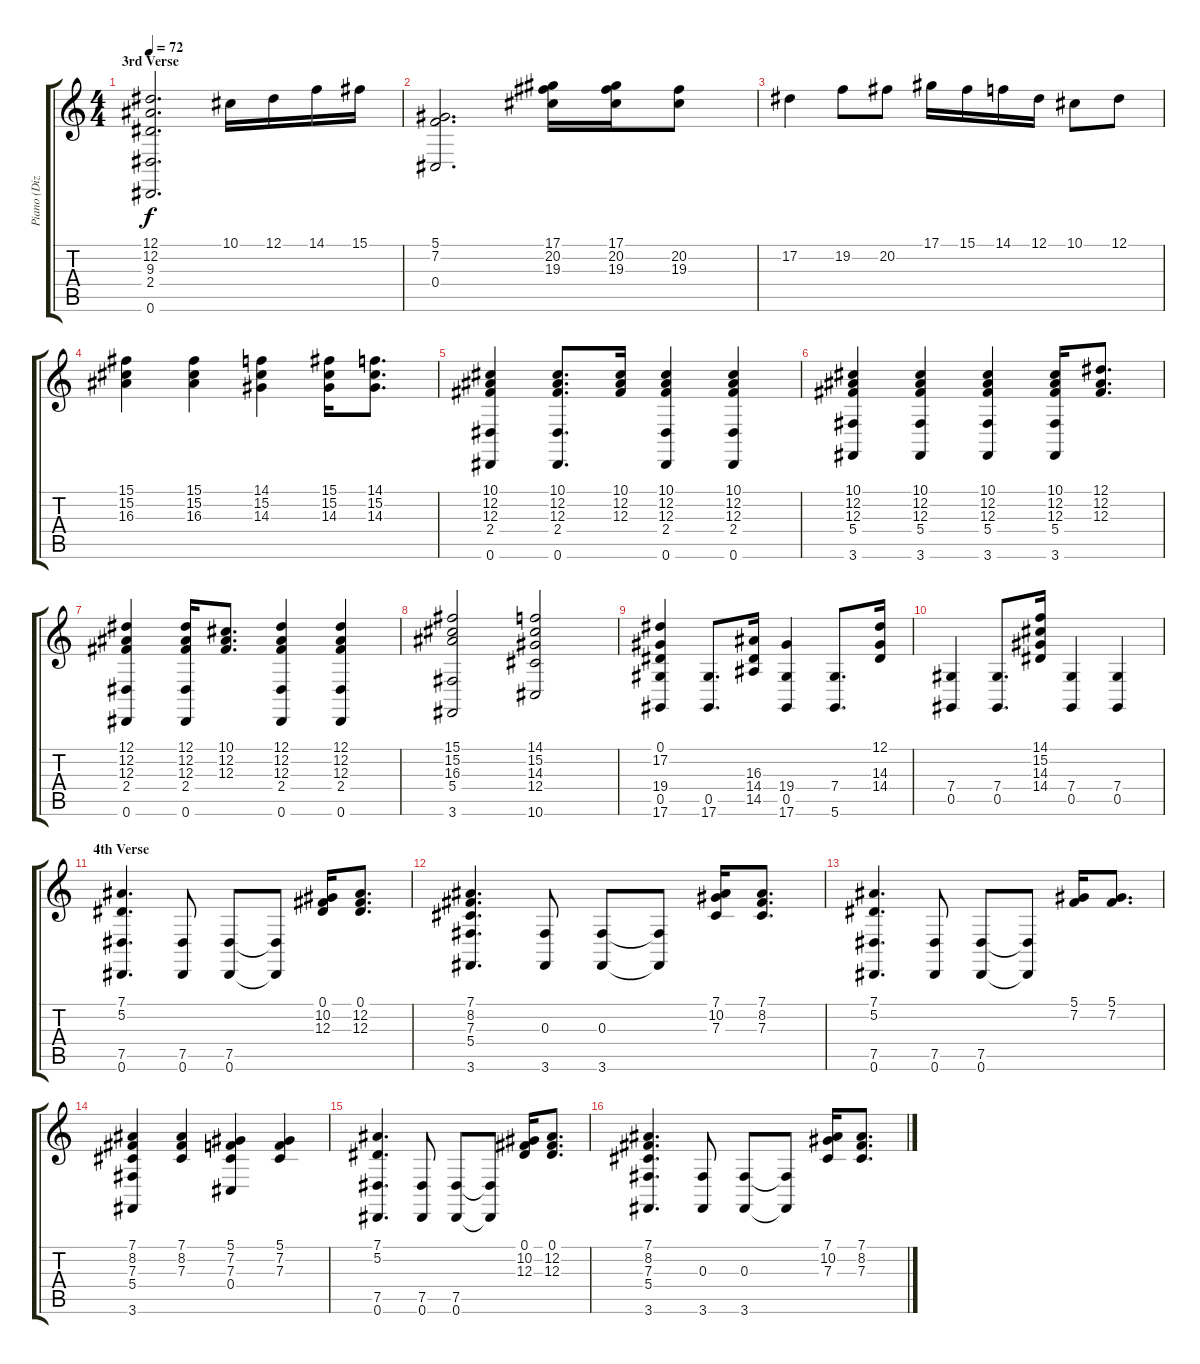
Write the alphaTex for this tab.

\track ("Piano (Dizzy)" "Piano (Diz") {instrument brightacousticpiano}
\staff {score tabs}
\tuning (Eb4 Bb3 Gb3 Db3 Ab2 Eb2) {hide}
\ts (4 4)
\section ("" "3rd Verse")
\tempo 72
\clef g2
\ks c
(12.1 12.2 9.3 2.4 0.6).2{d dy f} 10.1.16 12.1.16 14.1.16 15.1.16 |
(5.1 7.2 0.4).2{d} (17.1 20.2 19.3).16 (17.1 20.2 19.3).16 (20.2 19.3).8 |
17.2.4 19.2.8 20.2.8 17.1.16 15.1.16 14.1.16 12.1.16 10.1.8 12.1.8 |
(15.1 15.2 16.3).4 (15.1 15.2 16.3).4 (14.1 15.2 14.3).4 (15.1 15.2 14.3).16 (14.1 15.2 14.3).8{d} |
(10.1 12.2 12.3 2.4 0.6).4 (10.1 12.2 12.3 2.4 0.6).8{d} (10.1 12.2 12.3).16 (10.1 12.2 12.3 2.4 0.6).4 (10.1 12.2 12.3 2.4 0.6).4 |
(10.1 12.2 12.3 5.4 3.6).4 (10.1 12.2 12.3 5.4 3.6).4 (10.1 12.2 12.3 5.4 3.6).4 (10.1 12.2 12.3 5.4 3.6).16 (12.1 12.2 12.3).8{d} |
(12.1 12.2 12.3 2.4 0.6).4 (12.1 12.2 12.3 2.4 0.6).16 (10.1 12.2 12.3).8{d} (12.1 12.2 12.3 2.4 0.6).4 (12.1 12.2 12.3 2.4 0.6).4 |
(15.1 15.2 16.3 5.4 3.6).2 (14.1 15.2 14.3 12.4 10.6).2 |
(0.1 17.2 19.4 0.5 17.6).4 (0.5 17.6).8{d} (16.3 14.4 14.5).16 (19.4 0.5 17.6).4 (7.4 5.6).8{d} (12.1 14.3 14.4).16 |
(7.4 0.5).4 (7.4 0.5).8{d} (14.1 15.2 14.3 14.4).16 (7.4 0.5).4 (7.4 0.5).4 |
\section ("" "4th Verse")
(7.1 5.2 7.5 0.6).4{d} (7.5 0.6).8 (7.5 0.6).8 (7.5{t} 0.6{t}).8 (0.1 10.2 12.3).16 (0.1 12.2 12.3).8{d} |
(7.1 8.2 7.3 5.4 3.6).4{d} (0.3 3.6).8 (0.3 3.6).8 (0.3{t} 3.6{t}).8 (7.1 10.2 7.3).16 (7.1 8.2 7.3).8{d} |
(7.1 5.2 7.5 0.6).4{d} (7.5 0.6).8 (7.5 0.6).8 (7.5{t} 0.6{t}).8 (5.1 7.2).16 (5.1 7.2).8{d} |
(7.1 8.2 7.3 5.4 3.6).4 (7.1 8.2 7.3).4 (5.1 7.2 7.3 0.4).4 (5.1 7.2 7.3).4 |
(7.1 5.2 7.5 0.6).4{d} (7.5 0.6).8 (7.5 0.6).8 (7.5{t} 0.6{t}).8 (0.1 10.2 12.3).16 (0.1 12.2 12.3).8{d} |
(7.1 8.2 7.3 5.4 3.6).4{d} (0.3 3.6).8 (0.3 3.6).8 (0.3{t} 3.6{t}).8 (7.1 10.2 7.3).16 (7.1 8.2 7.3).8{d}
